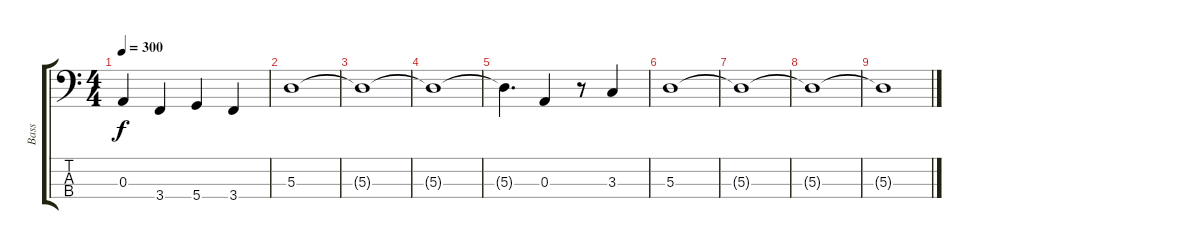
\track ("Bass" "Bass") {instrument electricbassfinger}
\staff {score tabs}
\tuning (G2 D2 A1 D1) {hide}
\ts (4 4)
\tempo 300
\clef f4
\ks c
0.3.4{dy f} 3.4.4 5.4.4 3.4.4 |
5.3.1 |
5.3{t}.1 |
5.3{t}.1 |
5.3{t}.4{d} 0.3.4 r.8 3.3.4 |
5.3.1 |
5.3{t}.1 |
5.3{t}.1 |
5.3{t}.1
